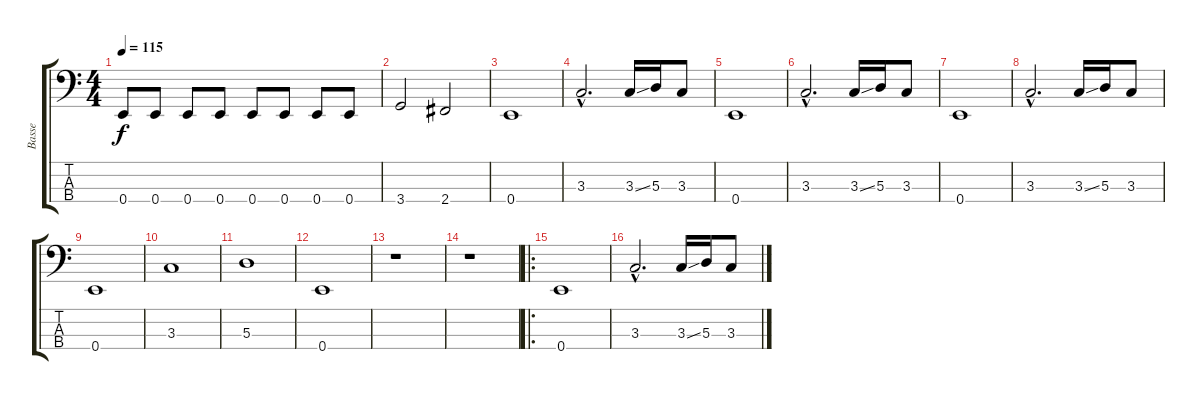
\track ("Basse" "Basse") {instrument acousticbass}
\staff {score tabs}
\tuning (G2 D2 A1 E1) {hide}
\ts (4 4)
\tempo 115
\clef f4
\ks c
0.4.8{dy f} 0.4.8 0.4.8 0.4.8 0.4.8 0.4.8 0.4.8 0.4.8 |
3.4.2 2.4.2 |
0.4.1 |
3.3{hac}.2{d} 3.3{ss}.16 5.3.16 3.3.8 |
0.4.1 |
3.3{hac}.2{d} 3.3{ss}.16 5.3.16 3.3.8 |
0.4.1 |
3.3{hac}.2{d} 3.3{ss}.16 5.3.16 3.3.8 |
0.4.1 |
3.3.1 |
5.3.1 |
0.4.1 |
r.1 |
r.1 |
\ro
0.4.1 |
3.3{hac}.2{d} 3.3{ss}.16 5.3.16 3.3.8
